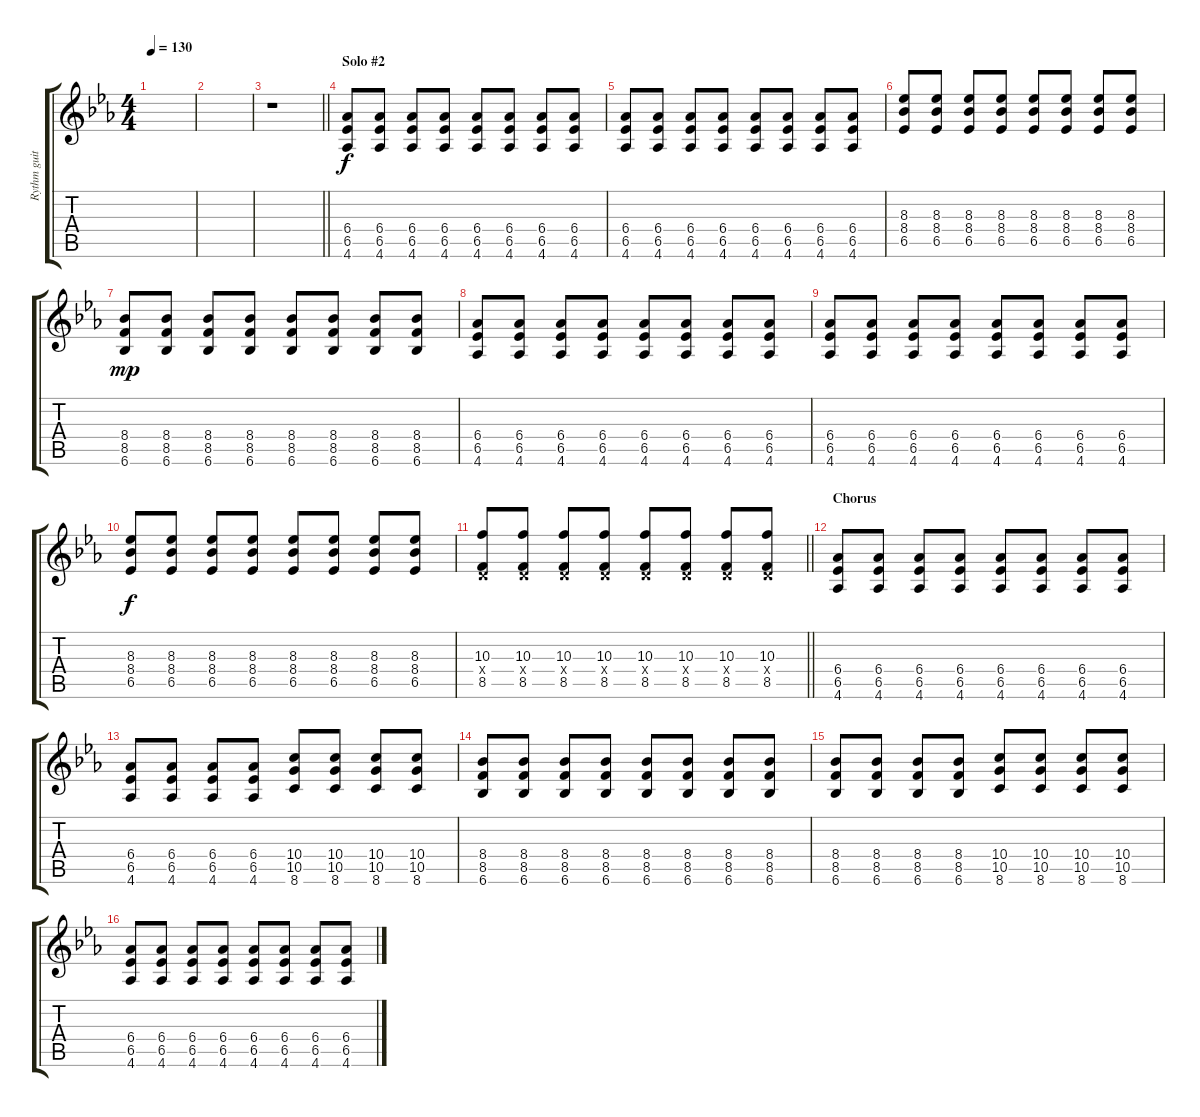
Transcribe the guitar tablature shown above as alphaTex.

\track ("Rythm guitar" "Rythm guit") {instrument overdrivenguitar}
\staff {score tabs}
\tuning (E4 B3 G3 D3 A2 E2) {hide}
\ts (4 4)
\tempo 130
\clef g2
\ks eb
|
|
\barLineRight lightlight
r.1 |
\section ("" "Solo #2")
(6.4 6.5 4.6).8{instrument overdrivenguitar} (6.4 6.5 4.6).8 (6.4 6.5 4.6).8 (6.4 6.5 4.6).8 (6.4 6.5 4.6).8 (6.4 6.5 4.6).8 (6.4 6.5 4.6).8 (6.4 6.5 4.6).8 |
(6.4 6.5 4.6).8 (6.4 6.5 4.6).8 (6.4 6.5 4.6).8 (6.4 6.5 4.6).8 (6.4 6.5 4.6).8 (6.4 6.5 4.6).8 (6.4 6.5 4.6).8 (6.4 6.5 4.6).8 |
(8.3 8.4 6.5).8{dy f} (8.3 8.4 6.5).8 (8.3 8.4 6.5).8 (8.3 8.4 6.5).8 (8.3 8.4 6.5).8 (8.3 8.4 6.5).8 (8.3 8.4 6.5).8 (8.3 8.4 6.5).8 |
(8.4 8.5 6.6).8{dy mp} (8.4 8.5 6.6).8 (8.4 8.5 6.6).8 (8.4 8.5 6.6).8 (8.4 8.5 6.6).8 (8.4 8.5 6.6).8 (8.4 8.5 6.6).8 (8.4 8.5 6.6).8 |
(6.4 6.5 4.6).8{instrument overdrivenguitar} (6.4 6.5 4.6).8 (6.4 6.5 4.6).8 (6.4 6.5 4.6).8 (6.4 6.5 4.6).8 (6.4 6.5 4.6).8 (6.4 6.5 4.6).8 (6.4 6.5 4.6).8 |
(6.4 6.5 4.6).8 (6.4 6.5 4.6).8 (6.4 6.5 4.6).8 (6.4 6.5 4.6).8 (6.4 6.5 4.6).8 (6.4 6.5 4.6).8 (6.4 6.5 4.6).8 (6.4 6.5 4.6).8 |
(8.3 8.4 6.5).8{dy f} (8.3 8.4 6.5).8 (8.3 8.4 6.5).8 (8.3 8.4 6.5).8 (8.3 8.4 6.5).8 (8.3 8.4 6.5).8 (8.3 8.4 6.5).8 (8.3 8.4 6.5).8 |
\barLineRight lightlight
(10.3 0.4{x} 8.5).8 (10.3 0.4{x} 8.5).8 (10.3 0.4{x} 8.5).8 (10.3 0.4{x} 8.5).8 (10.3 0.4{x} 8.5).8 (10.3 0.4{x} 8.5).8 (10.3 0.4{x} 8.5).8 (10.3 0.4{x} 8.5).8 |
\section ("" "Chorus")
(6.4 6.5 4.6).8 (6.4 6.5 4.6).8 (6.4 6.5 4.6).8 (6.4 6.5 4.6).8 (6.4 6.5 4.6).8 (6.4 6.5 4.6).8 (6.4 6.5 4.6).8 (6.4 6.5 4.6).8 |
(6.4 6.5 4.6).8 (6.4 6.5 4.6).8 (6.4 6.5 4.6).8 (6.4 6.5 4.6).8 (10.4 10.5 8.6).8 (10.4 10.5 8.6).8 (10.4 10.5 8.6).8 (10.4 10.5 8.6).8 |
(8.4 8.5 6.6).8 (8.4 8.5 6.6).8 (8.4 8.5 6.6).8 (8.4 8.5 6.6).8 (8.4 8.5 6.6).8 (8.4 8.5 6.6).8 (8.4 8.5 6.6).8 (8.4 8.5 6.6).8 |
(8.4 8.5 6.6).8 (8.4 8.5 6.6).8 (8.4 8.5 6.6).8 (8.4 8.5 6.6).8 (10.4 10.5 8.6).8 (10.4 10.5 8.6).8 (10.4 10.5 8.6).8 (10.4 10.5 8.6).8 |
(6.4 6.5 4.6).8 (6.4 6.5 4.6).8 (6.4 6.5 4.6).8 (6.4 6.5 4.6).8 (6.4 6.5 4.6).8 (6.4 6.5 4.6).8 (6.4 6.5 4.6).8 (6.4 6.5 4.6).8
